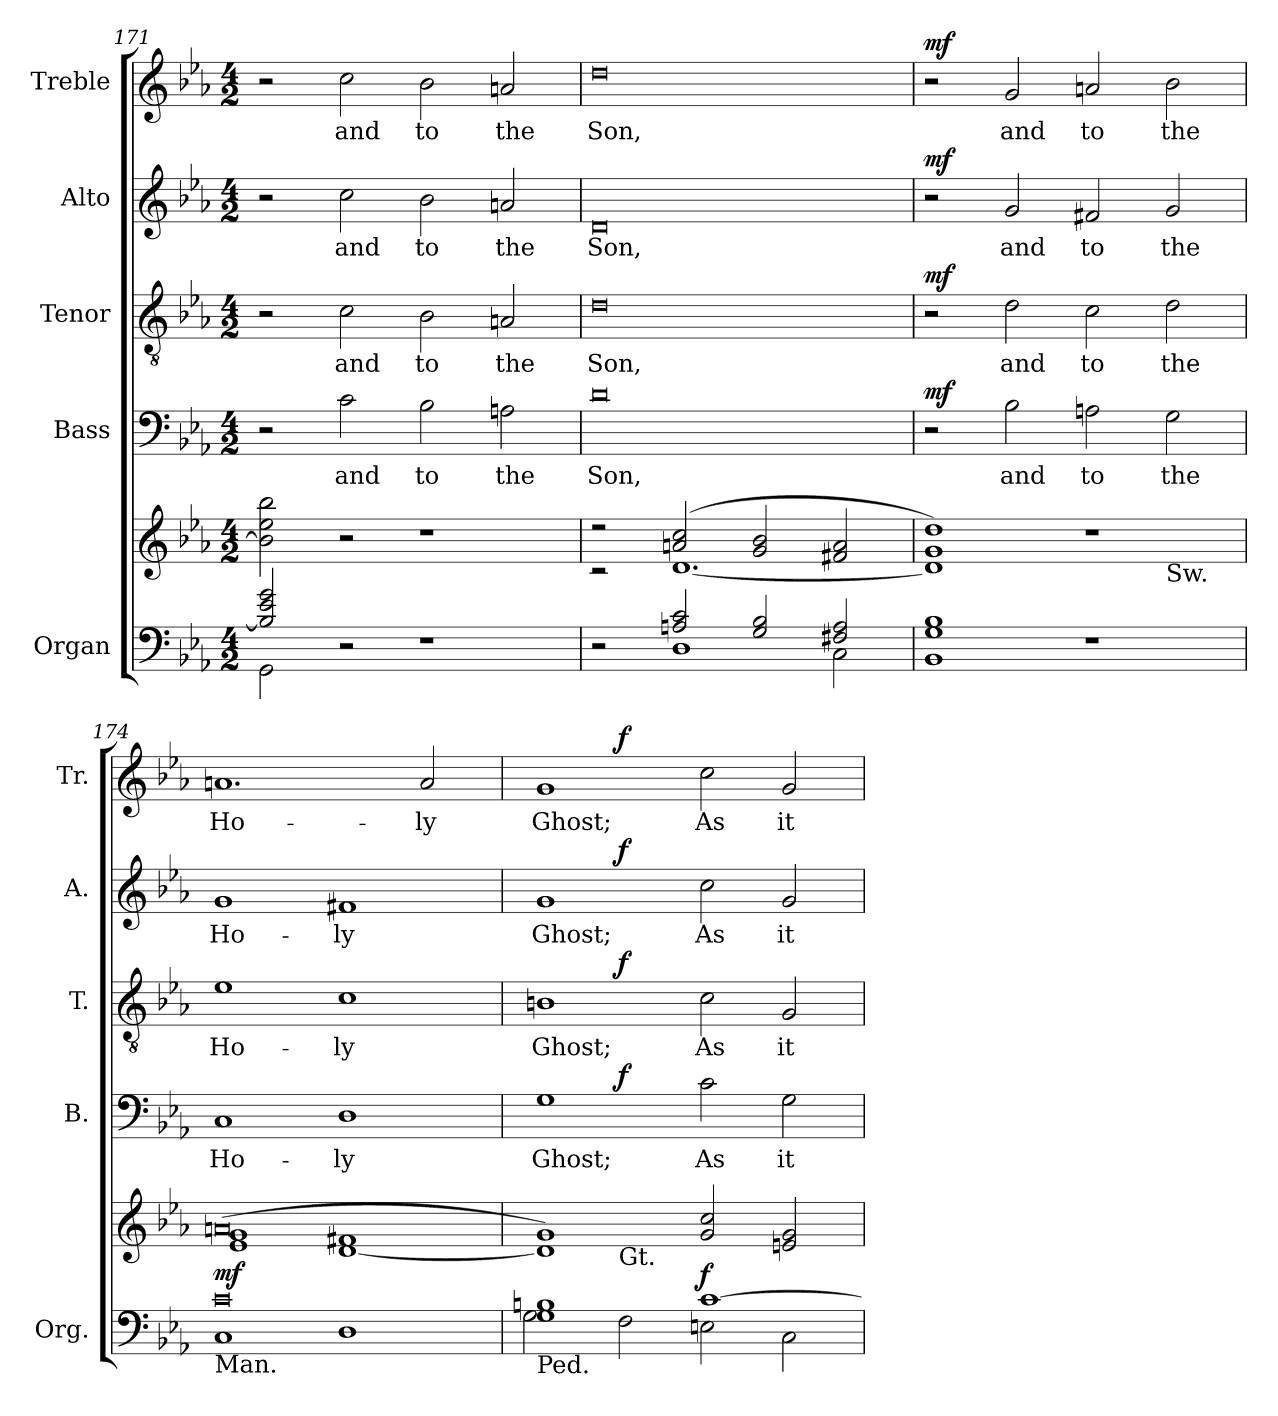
**kern	**kern	**dynam	**kern	**text	**dynam	**kern	**text	**dynam	**kern	**text	**dynam	**kern	**text	**dynam
*part5	*part5	*part5	*part4	*part4	*part4	*part3	*part3	*part3	*part2	*part2	*part2	*part1	*part1	*part1
*staff6	*staff5	*staff5/6	*staff4	*staff4	*staff4	*staff3	*staff3	*staff3	*staff2	*staff2	*staff2	*staff1	*staff1	*staff1
*I"Organ	*	*	*I"Bass	*	*	*I"Tenor	*	*	*I"Alto	*	*	*I"Treble	*	*
*I'Org.	*	*	*I'B.	*	*	*I'T.	*	*	*I'A.	*	*	*I'Tr.	*	*
*clefF4	*clefG2	*	*clefF4	*	*	*clefGv2	*	*	*clefG2	*	*	*clefG2	*	*
*	*	*	*	*	*	*ITrd7c12	*	*	*	*	*	*	*	*
*k[b-e-a-]	*k[b-e-a-]	*	*k[b-e-a-]	*	*	*k[b-e-a-]	*	*	*k[b-e-a-]	*	*	*k[b-e-a-]	*	*
*E-:	*E-:	*	*E-:	*	*	*E-:	*	*	*E-:	*	*	*E-:	*	*
*M4/2	*M4/2	*	*M4/2	*	*	*M4/2	*	*	*M4/2	*	*	*M4/2	*	*
=171	=171	=171	=171	=171	=171	=171	=171	=171	=171	=171	=171	=171	=171	=171
*^	*	*	*	*	*	*	*	*	*	*	*	*	*	*
2B-i/] 2e-i 2gi	2GGi\	2b-i\] 2ee-i 2bb-i	.	2r	.	.	2r	.	.	2r	.	.	2r	.	.
!	!	!	!	!	!LO:LY:b:color=#000000	!	!	!	!	!	!	!	!	!	!
!	!	!	!	!	!	!	!	!LO:LY:b:color=#000000	!	!	!	!	!	!	!
!	!	!	!	!	!	!	!	!	!	!	!LO:LY:b:color=#000000	!	!	!	!
!	!	!	!	!	!	!	!	!	!	!	!	!	!	!LO:LY:b:color=#000000	!
2r	2ryy	2r	.	2ci\	and	.	2Ci\	and	.	2cci\	and	.	2cci\	and	.
!	!	!	!	!	!LO:LY:b:color=#000000	!	!	!	!	!	!	!	!	!	!
!	!	!	!	!	!	!	!	!LO:LY:b:color=#000000	!	!	!	!	!	!	!
!	!	!	!	!	!	!	!	!	!	!	!LO:LY:b:color=#000000	!	!	!	!
!	!	!	!	!	!	!	!	!	!	!	!	!	!	!LO:LY:b:color=#000000	!
1r	1ryy	1r	.	2B-i\	to	.	2BB-i\	to	.	2b-i\	to	.	2b-i\	to	.
!	!	!	!	!	!LO:LY:b:color=#000000	!	!	!	!	!	!	!	!	!	!
!	!	!	!	!	!	!	!	!LO:LY:b:color=#000000	!	!	!	!	!	!	!
!	!	!	!	!	!	!	!	!	!	!	!LO:LY:b:color=#000000	!	!	!	!
!	!	!	!	!	!	!	!	!	!	!	!	!	!	!LO:LY:b:color=#000000	!
.	.	.	.	2Ani\	the	.	2AAni/	the	.	2ani/	the	.	2ani/	the	.
!!LO:PB:g=z
=172	=172	=172	=172	=172	=172	=172	=172	=172	=172	=172	=172	=172	=172	=172	=172
*	*	*^	*	*	*	*	*	*	*	*	*	*	*	*	*
!	!	!	!	!	!	!LO:LY:b:color=#000000	!	!	!	!	!	!	!	!	!	!
!	!	!	!	!	!	!	!	!	!LO:LY:b:color=#000000	!	!	!	!	!	!	!
!	!	!	!	!	!	!	!	!	!	!	!	!LO:LY:b:color=#000000	!	!	!	!
!	!	!	!	!	!	!	!	!	!	!	!	!	!	!	!LO:LY:b:color=#000000	!
2r	2ryy	2r	2r	.	0di	Son,	.	0Di	Son,	.	0di	Son,	.	0ddi	Son,	.
2Ani/ 2ci	1Di	(2ani/ 2cci	[1.di	.	.	.	.	.	.	.	.	.	.	.	.	.
2Gi/ 2B-i	.	2gi/ 2b-i	.	.	.	.	.	.	.	.	.	.	.	.	.	.
2F#Xi/ 2Ai	2Ci\	2f#Xi/ 2ai	.	.	.	.	.	.	.	.	.	.	.	.	.	.
=173	=173	=173	=173	=173	=173	=173	=173	=173	=173	=173	=173	=173	=173	=173	=173	=173
*	*	*	*^	*	*	*	*	*	*	*	*	*	*	*	*	*
1Gi 1B-i	1BB-i	1gi 1ddi)	1di]	1.ryy	.	2r	.	mf	2r	.	mf	2r	.	mf	2r	.	mf
!	!	!	!	!	!	!	!LO:LY:b:color=#000000	!	!	!	!	!	!	!	!	!	!
!	!	!	!	!	!	!	!	!	!	!LO:LY:b:color=#000000	!	!	!	!	!	!	!
!	!	!	!	!	!	!	!	!	!	!	!	!	!LO:LY:b:color=#000000	!	!	!	!
!	!	!	!	!	!	!	!	!	!	!	!	!	!	!	!	!LO:LY:b:color=#000000	!
.	.	.	.	.	.	2B-i\	and	.	2Di\	and	.	2gi/	and	.	2gi/	and	.
!	!	!	!	!	!	!	!LO:LY:b:color=#000000	!	!	!	!	!	!	!	!	!	!
!	!	!	!	!	!	!	!	!	!	!LO:LY:b:color=#000000	!	!	!	!	!	!	!
!	!	!	!	!	!	!	!	!	!	!	!	!	!LO:LY:b:color=#000000	!	!	!	!
!	!	!	!	!	!	!	!	!	!	!	!	!	!	!	!	!LO:LY:b:color=#000000	!
1r	1ryy	1r	1ryy	.	.	2Ani\	to	.	2Ci\	to	.	2f#Xi/	to	.	2ani/	to	.
!	!	!	!	!	!	!	!LO:LY:b:color=#000000	!	!	!	!	!	!	!	!	!	!
!	!	!	!	!	!	!	!	!	!	!LO:LY:b:color=#000000	!	!	!	!	!	!	!
!	!	!	!	!	!	!	!	!	!	!	!	!	!LO:LY:b:color=#000000	!	!	!	!
!	!	!	!	!LO:TX:b:t=Sw.	!	!	!	!	!	!	!	!	!	!	!	!	!
!	!	!	!	!	!	!	!	!	!	!	!	!	!	!	!	!LO:LY:b:color=#000000	!
.	.	.	.	2ryy	.	2Gi\	the	.	2Di\	the	.	2gi/	the	.	2b-i\	the	.
*	*	*	*v	*v	*	*	*	*	*	*	*	*	*	*	*	*	*
=174	=174	=174	=174	=174	=174	=174	=174	=174	=174	=174	=174	=174	=174	=174	=174	=174
*	*	*	*^	*	*	*	*	*	*	*	*	*	*	*	*	*
!	!	!	!	!	!	!	!LO:LY:b:color=#000000	!	!	!	!	!	!	!	!	!	!
*	*	*	*v	*v	*	*	*	*	*	*	*	*	*	*	*	*	*
*	*	*	*^	*	*	*	*	*	*	*	*	*	*	*	*	*
!	!	!	!	!	!	!	!	!	!	!LO:LY:b:color=#000000	!	!	!	!	!	!	!
*	*	*	*v	*v	*	*	*	*	*	*	*	*	*	*	*	*	*
*	*	*	*^	*	*	*	*	*	*	*	*	*	*	*	*	*
!	!	!	!	!	!	!	!	!	!	!	!	!	!LO:LY:b:color=#000000	!	!	!	!
*	*	*	*v	*v	*	*	*	*	*	*	*	*	*	*	*	*	*
*	*	*	*^	*	*	*	*	*	*	*	*	*	*	*	*	*
!LO:TX:b:t=Man.	!	!	!	!	!	!	!	!	!	!	!	!	!	!	!	!	!
!	!	!	!	!	!	!	!	!	!	!	!	!	!	!	!	!LO:LY:b:color=#000000	!
*	*	*	*v	*v	*	*	*	*	*	*	*	*	*	*	*	*	*
0ci	1Ci	(0ani	1e-i 1gi	mf	1Ci	Ho-	.	1E-i	Ho-	.	1gi	Ho-	.	1.ani	Ho-	.
!	!	!	!	!	!	!LO:LY:b:color=#000000	!	!	!	!	!	!	!	!	!	!
!	!	!	!	!	!	!	!	!	!LO:LY:b:color=#000000	!	!	!	!	!	!	!
!	!	!	!	!	!	!	!	!	!	!	!	!LO:LY:b:color=#000000	!	!	!	!
.	1Di	.	[1di 1f#Xi	.	1Di	-ly	.	1Ci	-ly	.	1f#Xi	-ly	.	.	.	.
!	!	!	!	!	!	!	!	!	!	!	!	!	!	!	!LO:LY:b:color=#000000	!
.	.	.	.	.	.	.	.	.	.	.	.	.	.	2ai/	-ly	.
=175	=175	=175	=175	=175	=175	=175	=175	=175	=175	=175	=175	=175	=175	=175	=175	=175
!	!	!	!	!	!	!LO:LY:b:color=#000000	!	!	!	!	!	!	!	!	!	!
!	!	!	!	!	!	!	!	!	!LO:LY:b:color=#000000	!	!	!	!	!	!	!
!	!	!	!	!	!	!	!	!	!	!	!	!LO:LY:b:color=#000000	!	!	!	!
!LO:TX:b:t=Ped.	!	!	!	!	!	!	!	!	!	!	!	!	!	!	!	!
!	!	!	!	!	!	!	!	!	!	!	!	!	!	!	!LO:LY:b:color=#000000	!
*	*	*	*^	*	*^	*	*	*^	*	*	*^	*	*	*^	*	*
1Gi 1Bni	2Gi\	1gi)	1di]	2ryy	.	1Gi	2ryy	Ghost;	.	1BBni	2ryy	Ghost;	.	1gi	2ryy	Ghost;	.	1gi	2ryy	Ghost;	.
!	!	!	!	!LO:TX:b:t=Gt.	!	!	!	!	!	!	!	!	!	!	!	!	!	!	!	!	!
.	2Fi\	.	.	1.ryy	.	.	1.ryy	.	f	.	1.ryy	.	f	.	1.ryy	.	f	.	1.ryy	.	f
!	!	!	!	!	!	!	!	!LO:LY:b:color=#000000	!	!	!	!	!	!	!	!	!	!	!	!	!
!	!	!	!	!	!	!	!	!	!	!	!	!LO:LY:b:color=#000000	!	!	!	!	!	!	!	!	!
!	!	!	!	!	!	!	!	!	!	!	!	!	!	!	!	!LO:LY:b:color=#000000	!	!	!	!	!
!	!	!	!	!	!	!	!	!	!	!	!	!	!	!	!	!	!	!	!	!LO:LY:b:color=#000000	!
[1ci	2Eni\	2gi/ 2cci	1ryy	.	f	2ci\	.	As	.	2Ci\	.	As	.	2cci\	.	As	.	2cci\	.	As	.
!	!	!	!	!	!	!	!	!LO:LY:b:color=#000000	!	!	!	!	!	!	!	!	!	!	!	!	!
!	!	!	!	!	!	!	!	!	!	!	!	!LO:LY:b:color=#000000	!	!	!	!	!	!	!	!	!
!	!	!	!	!	!	!	!	!	!	!	!	!	!	!	!	!LO:LY:b:color=#000000	!	!	!	!	!
!	!	!	!	!	!	!	!	!	!	!	!	!	!	!	!	!	!	!	!	!LO:LY:b:color=#000000	!
.	2Ci\	2eni/ 2gi	.	.	.	2Gi\	.	it	.	2GGi/	.	it	.	2gi/	.	it	.	2gi/	.	it	.
*v	*v	*	*	*	*	*v	*v	*	*	*v	*v	*	*	*v	*v	*	*	*v	*v	*	*
*	*v	*v	*v	*	*	*	*	*	*	*	*	*	*	*	*	*
=	=	=	=	=	=	=	=	=	=	=	=	=	=	=
*-	*-	*-	*-	*-	*-	*-	*-	*-	*-	*-	*-	*-	*-	*-
